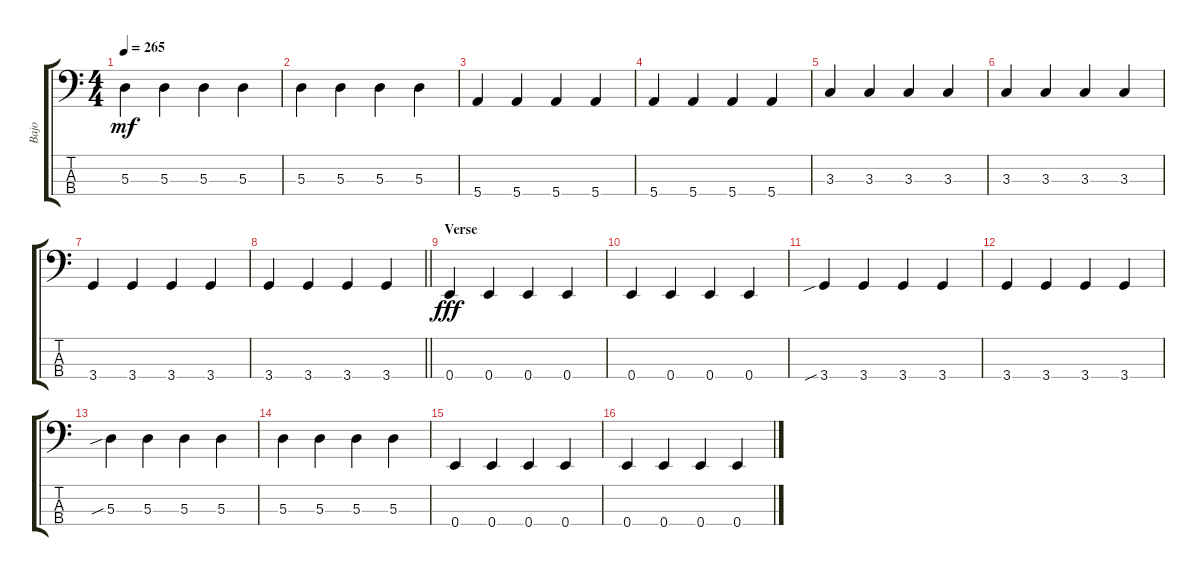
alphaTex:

\track ("Bajo" "Bajo") {instrument electricbassfinger}
\staff {score tabs}
\tuning (G2 D2 A1 E1) {hide}
\ts (4 4)
\tempo 265
\clef f4
\ks c
5.3.4{dy mf} 5.3.4 5.3.4 5.3.4 |
5.3.4 5.3.4 5.3.4 5.3.4 |
5.4.4 5.4.4 5.4.4 5.4.4 |
5.4.4 5.4.4 5.4.4 5.4.4 |
3.3.4 3.3.4 3.3.4 3.3.4 |
3.3.4 3.3.4 3.3.4 3.3.4 |
3.4.4 3.4.4 3.4.4 3.4.4 |
\barLineRight lightlight
3.4.4 3.4.4 3.4.4 3.4.4 |
\section ("" "Verse")
0.4.4{dy fff} 0.4.4 0.4.4 0.4.4 |
0.4.4 0.4.4 0.4.4 0.4.4 |
3.4{sib}.4 3.4.4 3.4.4 3.4.4 |
3.4.4 3.4.4 3.4.4 3.4.4 |
5.3{sib}.4 5.3.4 5.3.4 5.3.4 |
5.3.4 5.3.4 5.3.4 5.3.4 |
0.4.4 0.4.4 0.4.4 0.4.4 |
0.4.4 0.4.4 0.4.4 0.4.4
